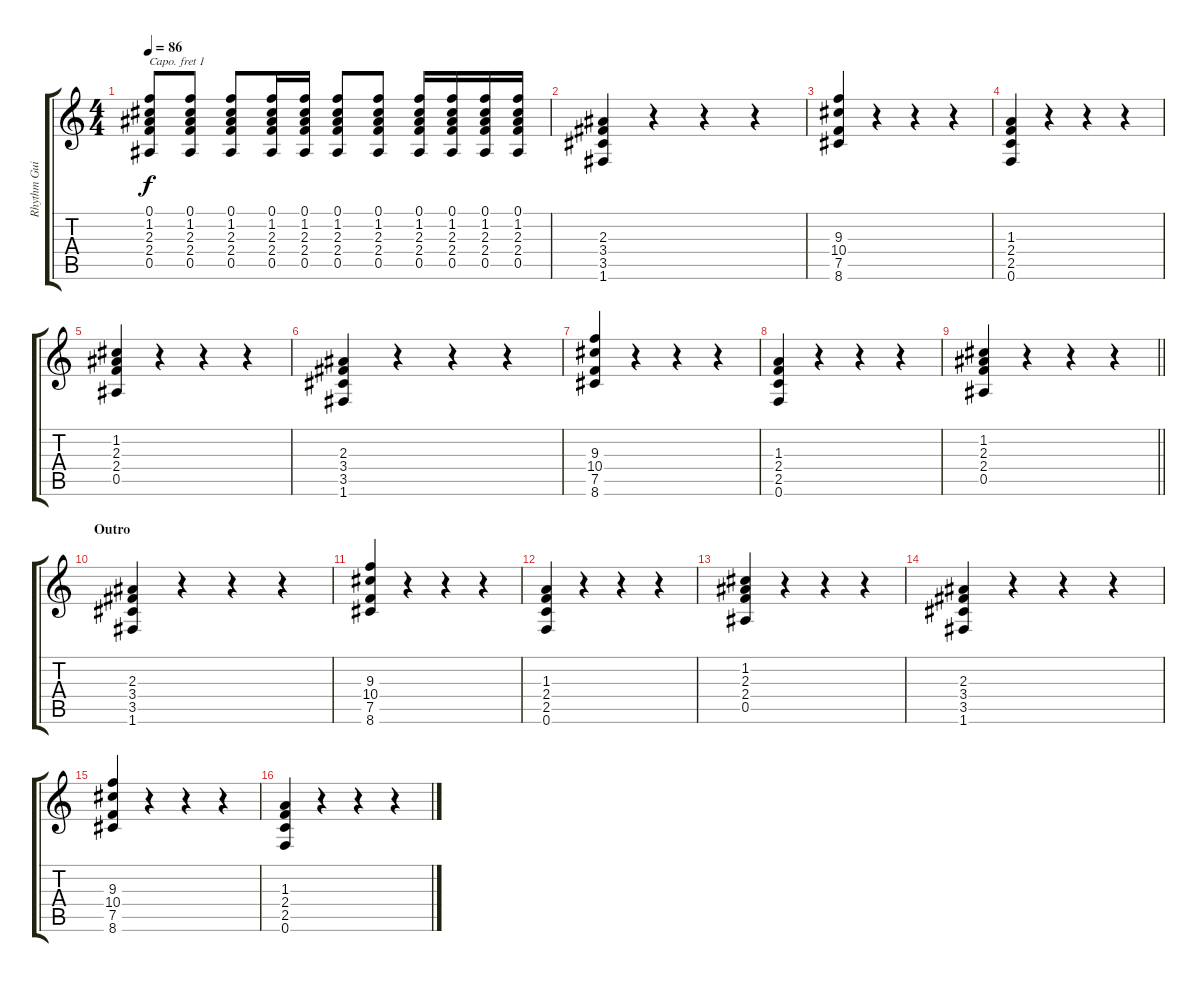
\track ("Rhythm Guitar" "Rhythm Gui") {instrument distortionguitar}
\staff {score tabs}
\capo 1
\tuning (E4 B3 G3 D3 A2 E2) {hide}
\ts (4 4)
\tempo 86
\clef g2
\ks c
(0.1 1.2 2.3 2.4 0.5).8{dy f} (0.1 1.2 2.3 2.4 0.5).8 (0.1 1.2 2.3 2.4 0.5).8 (0.1 1.2 2.3 2.4 0.5).16 (0.1 1.2 2.3 2.4 0.5).16 (0.1 1.2 2.3 2.4 0.5).8 (0.1 1.2 2.3 2.4 0.5).8 (0.1 1.2 2.3 2.4 0.5).16 (0.1 1.2 2.3 2.4 0.5).16 (0.1 1.2 2.3 2.4 0.5).16 (0.1 1.2 2.3 2.4 0.5).16 |
(2.3 3.4 3.5 1.6).4 r.4 r.4 r.4 |
(9.3 10.4 7.5 8.6).4 r.4 r.4 r.4 |
(1.3 2.4 2.5 0.6).4 r.4 r.4 r.4 |
(1.2 2.3 2.4 0.5).4 r.4 r.4 r.4 |
(2.3 3.4 3.5 1.6).4 r.4 r.4 r.4 |
(9.3 10.4 7.5 8.6).4 r.4 r.4 r.4 |
(1.3 2.4 2.5 0.6).4 r.4 r.4 r.4 |
\barLineRight lightlight
(1.2 2.3 2.4 0.5).4 r.4 r.4 r.4 |
\section ("" "Outro")
(2.3 3.4 3.5 1.6).4 r.4 r.4 r.4 |
(9.3 10.4 7.5 8.6).4 r.4 r.4 r.4 |
(1.3 2.4 2.5 0.6).4 r.4 r.4 r.4 |
(1.2 2.3 2.4 0.5).4 r.4 r.4 r.4 |
(2.3 3.4 3.5 1.6).4 r.4 r.4 r.4 |
(9.3 10.4 7.5 8.6).4 r.4 r.4 r.4 |
(1.3 2.4 2.5 0.6).4 r.4 r.4 r.4
